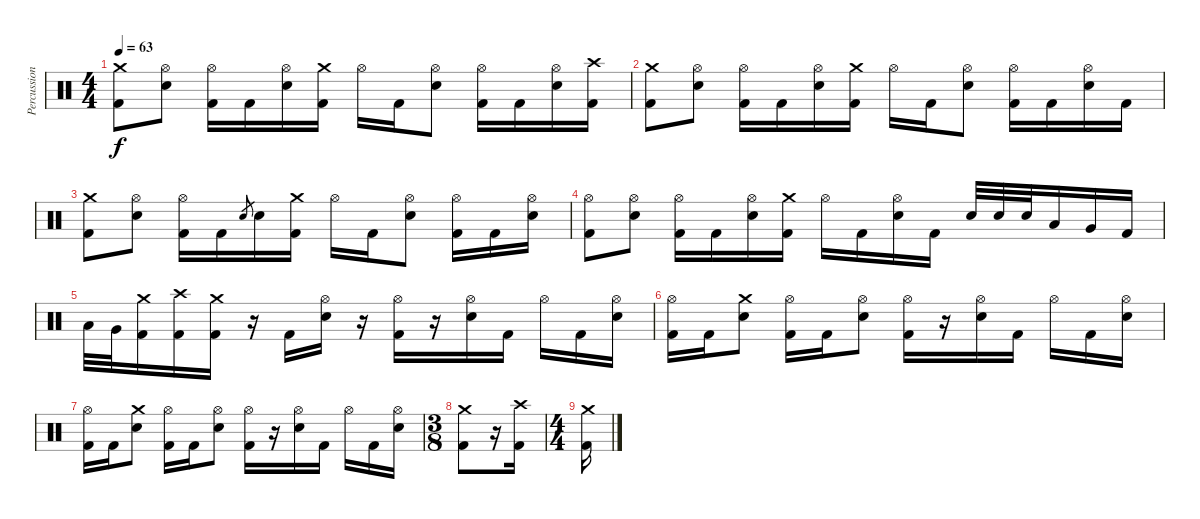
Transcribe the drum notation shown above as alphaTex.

\track ("Percussion" "Percussion") {instrument percussion}
\staff {score}
\articulation defaults
\ts (4 4)
\tempo 63
\clef neutral
\ks c
("Crash medium (hit)" "Kick (hit) 2").8{dy f} ("Hi-Hat (open)" "Snare (hit) 2").8 ("Hi-Hat (open)" "Kick (hit) 2").16 "Kick (hit) 2".16 ("Hi-Hat (open)" "Snare (hit) 2").16 ("Crash medium (hit)" "Kick (hit) 2").16 "Hi-Hat (open)".16 "Kick (hit) 2".16 ("Hi-Hat (open)" "Snare (hit) 2").8 ("Hi-Hat (open)" "Kick (hit) 2").16 "Kick (hit) 2".16 ("Hi-Hat (open)" "Snare (hit) 2").16 ("Crash high (hit)" "Kick (hit) 2").16 |
("Crash medium (hit)" "Kick (hit) 2").8 ("Hi-Hat (open)" "Snare (hit) 2").8 ("Hi-Hat (open)" "Kick (hit) 2").16 "Kick (hit) 2".16 ("Hi-Hat (open)" "Snare (hit) 2").16 ("Crash medium (hit)" "Kick (hit) 2").16 "Hi-Hat (open)".16 "Kick (hit) 2".16 ("Hi-Hat (open)" "Snare (hit) 2").8 ("Hi-Hat (open)" "Kick (hit) 2").16 "Kick (hit) 2".16 ("Hi-Hat (open)" "Snare (hit) 2").16 "Kick (hit) 2".16 |
("Crash medium (hit)" "Kick (hit) 2").8 ("Hi-Hat (open)" "Snare (hit) 2").8 ("Hi-Hat (open)" "Kick (hit) 2").16 "Kick (hit) 2".16 "Snare (hit) 2".8{gr} "Snare (hit) 2".16 ("Crash medium (hit)" "Kick (hit) 2").16 "Hi-Hat (open)".16 "Kick (hit) 2".16 ("Hi-Hat (open)" "Snare (hit) 2").8 ("Hi-Hat (open)" "Kick (hit) 2").16 "Kick (hit) 2".16 ("Hi-Hat (open)" "Snare (hit) 2").16 |
("Hi-Hat (open)" "Kick (hit) 2").8 ("Hi-Hat (open)" "Snare (hit) 2").8 ("Hi-Hat (open)" "Kick (hit) 2").16 "Kick (hit) 2".16 ("Hi-Hat (open)" "Snare (hit) 2").16 ("Crash medium (hit)" "Kick (hit) 2").16 "Hi-Hat (open)".16 "Kick (hit) 2".16 ("Hi-Hat (open)" "Snare (hit) 2").16 "Kick (hit) 2".16 "Snare (hit) 2".32 "Snare (hit) 2".32 "Snare (hit) 2".32 "Low Tom (hit)".16 "Very Low Tom (hit)".16 "Kick (hit) 2".16 |
"Low Tom (hit)".32 "Very Low Tom (hit)".32 ("Crash medium (hit)" "Kick (hit) 2").16 ("Crash high (hit)" "Kick (hit) 2").16 ("Crash medium (hit)" "Kick (hit) 2").16 r.16 "Kick (hit) 2".16 ("Hi-Hat (open)" "Snare (hit) 2").16 r.16 ("Hi-Hat (open)" "Kick (hit) 2").16 r.16 ("Hi-Hat (open)" "Snare (hit) 2").16 "Kick (hit) 2".16 "Hi-Hat (open)".16 "Kick (hit) 2".16 ("Hi-Hat (open)" "Snare (hit) 2").16 |
("Hi-Hat (open)" "Kick (hit) 2").16 "Kick (hit) 2".16 ("Crash medium (hit)" "Snare (hit) 2").8 ("Hi-Hat (open)" "Kick (hit) 2").16 "Kick (hit) 2".16 ("Hi-Hat (open)" "Snare (hit) 2").8 ("Hi-Hat (open)" "Kick (hit) 2").16 r.16 ("Hi-Hat (open)" "Snare (hit) 2").16 "Kick (hit) 2".16 "Hi-Hat (open)".16 "Kick (hit) 2".16 ("Hi-Hat (open)" "Snare (hit) 2").16 |
("Hi-Hat (open)" "Kick (hit) 2").16 "Kick (hit) 2".16 ("Crash medium (hit)" "Snare (hit) 2").8 ("Hi-Hat (open)" "Kick (hit) 2").16 "Kick (hit) 2".16 ("Hi-Hat (open)" "Snare (hit) 2").8 ("Hi-Hat (open)" "Kick (hit) 2").16 r.16 ("Hi-Hat (open)" "Snare (hit) 2").16 "Kick (hit) 2".16 "Hi-Hat (open)".16 "Kick (hit) 2".16 ("Hi-Hat (open)" "Snare (hit) 2").16 |
\ts (3 8)
("Crash medium (hit)" "Kick (hit) 2").8 r.16 ("Crash high (hit)" "Kick (hit) 2").16 |
\ts (4 4)
("Crash medium (hit)" "Kick (hit) 2").16
